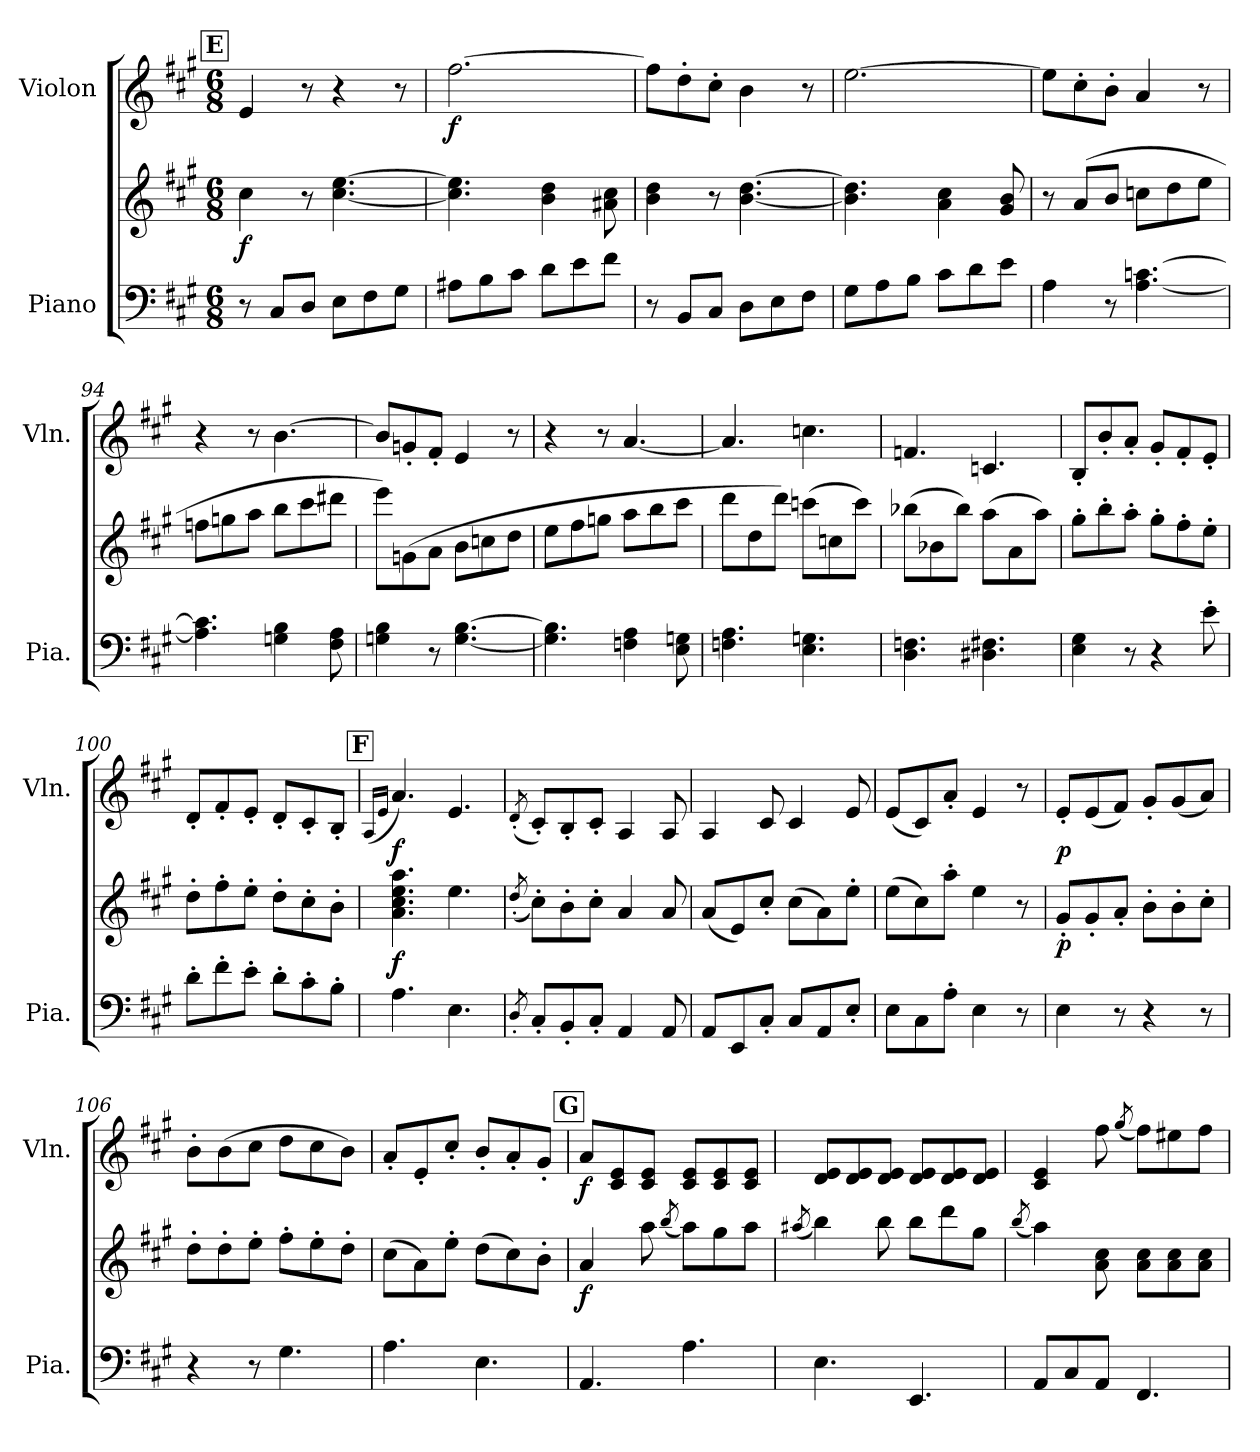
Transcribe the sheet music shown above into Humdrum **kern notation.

**kern	**kern	**dynam	**kern	**dynam
*part2	*part2	*part2	*part1	*part1
*staff3	*staff2	*staff2/3	*staff1	*staff1
*I"Piano	*	*	*I"Violon	*
*I'Pia.	*	*	*I'Vln.	*
*clefF4	*clefG2	*	*clefG2	*
*k[f#c#g#]	*k[f#c#g#]	*	*k[f#c#g#]	*
*M6/8	*M6/8	*	*M6/8	*
!!LO:REH:place=s1:a:B:fs=14:t=E
=89	=89	=89	=89	=89
!	!	!LO:DY:b	!	!
8r	4cc#\	f	4e/	.
8C#/L	.	.	.	.
8D/J	8r	.	8r	.
8E\L	[4.cc#\ [4.ee\	.	4r	.
8F#\	.	.	.	.
8G#\J	.	.	8r	.
!!LO:LB:g=z
=90	=90	=90	=90	=90
!	!	!	!	!LO:DY:b
8A#X\L	4.cc#\] 4.ee\]	.	[2.ff#\	f
8B\	.	.	.	.
8c#\J	.	.	.	.
8d\L	4b\ 4dd\	.	.	.
8e\	.	.	.	.
8f#\J	8a#X\ 8cc#\	.	.	.
=91	=91	=91	=91	=91
8r	4b\ 4dd\	.	8ff#\L]	.
8BB/L	.	.	8dd'\	.
8C#/J	8r	.	8cc#'\J	.
8D\L	[4.b\ [4.dd\	.	4b\	.
8E\	.	.	.	.
8F#\J	.	.	8r	.
=92	=92	=92	=92	=92
8G#\L	4.b\] 4.dd\]	.	[2.ee\	.
8A\	.	.	.	.
8B\J	.	.	.	.
8c#\L	4a\ 4cc#\	.	.	.
8d\	.	.	.	.
8e\J	8g#/ 8b/	.	.	.
=93	=93	=93	=93	=93
4A\	8r	.	8ee\L]	.
.	(>8a/L	.	8cc#'\	.
8r	8b/J	.	8b'\J	.
[4.A\ [4.cn\	8ccn\L	.	4a/	.
.	8dd\	.	.	.
.	8ee\J	.	8r	.
=94	=94	=94	=94	=94
4.A\] 4.c\]	8ffn\L	.	4r	.
.	8ggn\	.	.	.
.	8aa\J	.	8r	.
4Gn\ 4B\	8bb\L	.	[4.b\	.
.	8ccc#\	.	.	.
8F#\ 8A\	8ddd#X\J	.	.	.
!!LO:LB:g=z
=95	=95	=95	=95	=95
4Gn\ 4B\	8eee\L)	.	8b/L]	.
.	(>8gn\	.	8gn'/	.
8r	8a\J	.	8f#'/J	.
[4.G\ [4.B\	8b\L	.	4e/	.
.	8ccn\	.	.	.
.	8dd\J	.	8r	.
=96	=96	=96	=96	=96
4.G\] 4.B\]	8ee\L	.	4r	.
.	8ff#\	.	.	.
.	8ggn\J	.	8r	.
4Fn\ 4A\	8aa\L	.	[4.a/	.
.	8bb\	.	.	.
8E\ 8Gn\	8ccc#\J	.	.	.
=97	=97	=97	=97	=97
4.Fn\ 4.A\	8ddd\L	.	4.a/]	.
.	8dd\	.	.	.
.	8ddd\J)	.	.	.
4.E\ 4.Gn\	(>8cccn\L	.	4.ccn\	.
.	8ccn\	.	.	.
.	8ccc\J)	.	.	.
=98	=98	=98	=98	=98
4.D\ 4.Fn\	(>8bb-X\L	.	4.fn/	.
.	8b-X\	.	.	.
.	8bb-\J)	.	.	.
4.D#X\ 4.F#X\	(>8aa\L	.	4.cn/	.
.	8a\	.	.	.
.	8aa\J)	.	.	.
=99	=99	=99	=99	=99
4E\ 4G#\	8gg#'\L	.	8B'/L	.
.	8bb'\	.	8b'/	.
8r	8aa'\J	.	8a'/J	.
4r	8gg#'\L	.	8g#'/L	.
.	8ff#'\	.	8f#'/	.
8e'\	8ee'\J	.	8e'/J	.
!!LO:LB:g=z
=100	=100	=100	=100	=100
8d'\L	8dd'\L	.	8d'/L	.
8f#'\	8ff#'\	.	8f#'/	.
8e'\J	8ee'\J	.	8e'/J	.
8d'\L	8dd'\L	.	8d'/L	.
8c#'\	8cc#'\	.	8c#'/	.
8B'\J	8b'\J	.	8B'/J	.
!!LO:REH:place=s1:a:B:fs=14:t=F
=101	=101	=101	=101	=101
.	.	.	(<16qA/LL	.
.	.	.	16qe/JJ	.
!	!	!LO:DY:b	!	!LO:DY:b
4.A\	4.a\ 4.cc#\ 4.ee\ 4.aa\	f	4.a/)	f
4.E\	4.ee\	.	4.e/	.
=102	=102	=102	=102	=102
8qD'/	(<8qdd'/	.	(<8qd'/	.
8C#'/L	8cc#'\L)	.	8c#'/L)	.
8BB'/	8b'\	.	8B'/	.
8C#'/J	8cc#'\J	.	8c#'/J	.
4AA/	4a/	.	4A/	.
8AA/	8a/	.	8A/	.
=103	=103	=103	=103	=103
8AA/L	(<8a/L	.	4A/	.
8EE/	8e/)	.	.	.
8C#'/J	8cc#'/J	.	8c#/	.
8C#/L	(>8cc#\L	.	4c#/	.
8AA/	8a\)	.	.	.
8E'/J	8ee'\J	.	8e/	.
=104	=104	=104	=104	=104
8E\L	(>8ee\L	.	(<8e/L	.
8C#\	8cc#\)	.	8c#/)	.
8A'\J	8aa'\J	.	8a'/J	.
4E\	4ee\	.	4e/	.
8r	8r	.	8r	.
=105	=105	=105	=105	=105
!	!	!LO:DY:b	!	!LO:DY:b
4E\	8g#'/L	p	8e'/L	p
.	8g#'/	.	(<8e/	.
8r	8a'/J	.	8f#/J)	.
4r	8b'\L	.	8g#'/L	.
.	8b'\	.	(<8g#/	.
8r	8cc#'\J	.	8a/J)	.
!!LO:LB:g=z
=106	=106	=106	=106	=106
4r	8dd'\L	.	8b'\L	.
.	8dd'\	.	(>8b\	.
8r	8ee'\J	.	8cc#\J	.
4.G#\	8ff#'\L	.	8dd\L	.
.	8ee'\	.	8cc#\	.
.	8dd'\J	.	8b\J)	.
=107	=107	=107	=107	=107
4.A\	(>8cc#\L	.	8a'/L	.
.	8a\)	.	8e'/	.
.	8ee'\J	.	8cc#'/J	.
4.E\	(>8dd\L	.	8b'/L	.
.	8cc#\)	.	8a'/	.
.	8b'\J	.	8g#'/J	.
!!LO:REH:place=s1:a:B:fs=14:t=G
=108	=108	=108	=108	=108
!	!	!LO:DY:b	!	!LO:DY:b
4.AA/	4a/	f	8a/L	f
.	.	.	8c#/ 8e/	.
.	8aa\	.	8c#/ 8e/J	.
.	(<8qbb/	.	.	.
4.A\	8aa\L)	.	8c#/ 8e/L	.
.	8gg#\	.	8c#/ 8e/	.
.	8aa\J	.	8c#/ 8e/J	.
=109	=109	=109	=109	=109
.	(<8qaa#X/	.	.	.
4.E\	4bb\)	.	8d/ 8e/L	.
.	.	.	8d/ 8e/	.
.	8bb\	.	8d/ 8e/J	.
4.EE/	8bb\L	.	8d/ 8e/L	.
.	8ddd\	.	8d/ 8e/	.
.	8gg#\J	.	8d/ 8e/J	.
=110	=110	=110	=110	=110
.	(<8qbb/	.	.	.
8AA/L	4aa\)	.	4c#/ 4e/	.
8C#/	.	.	.	.
8AA/J	8a\ 8cc#\	.	8ff#\	.
.	.	.	(<8qgg#/	.
4.FF#/	8a\ 8cc#\L	.	8ff#\L)	.
.	8a\ 8cc#\	.	8ee#X\	.
.	8a\ 8cc#\J	.	8ff#\J	.
=	=	=	=	=
*-	*-	*-	*-	*-
